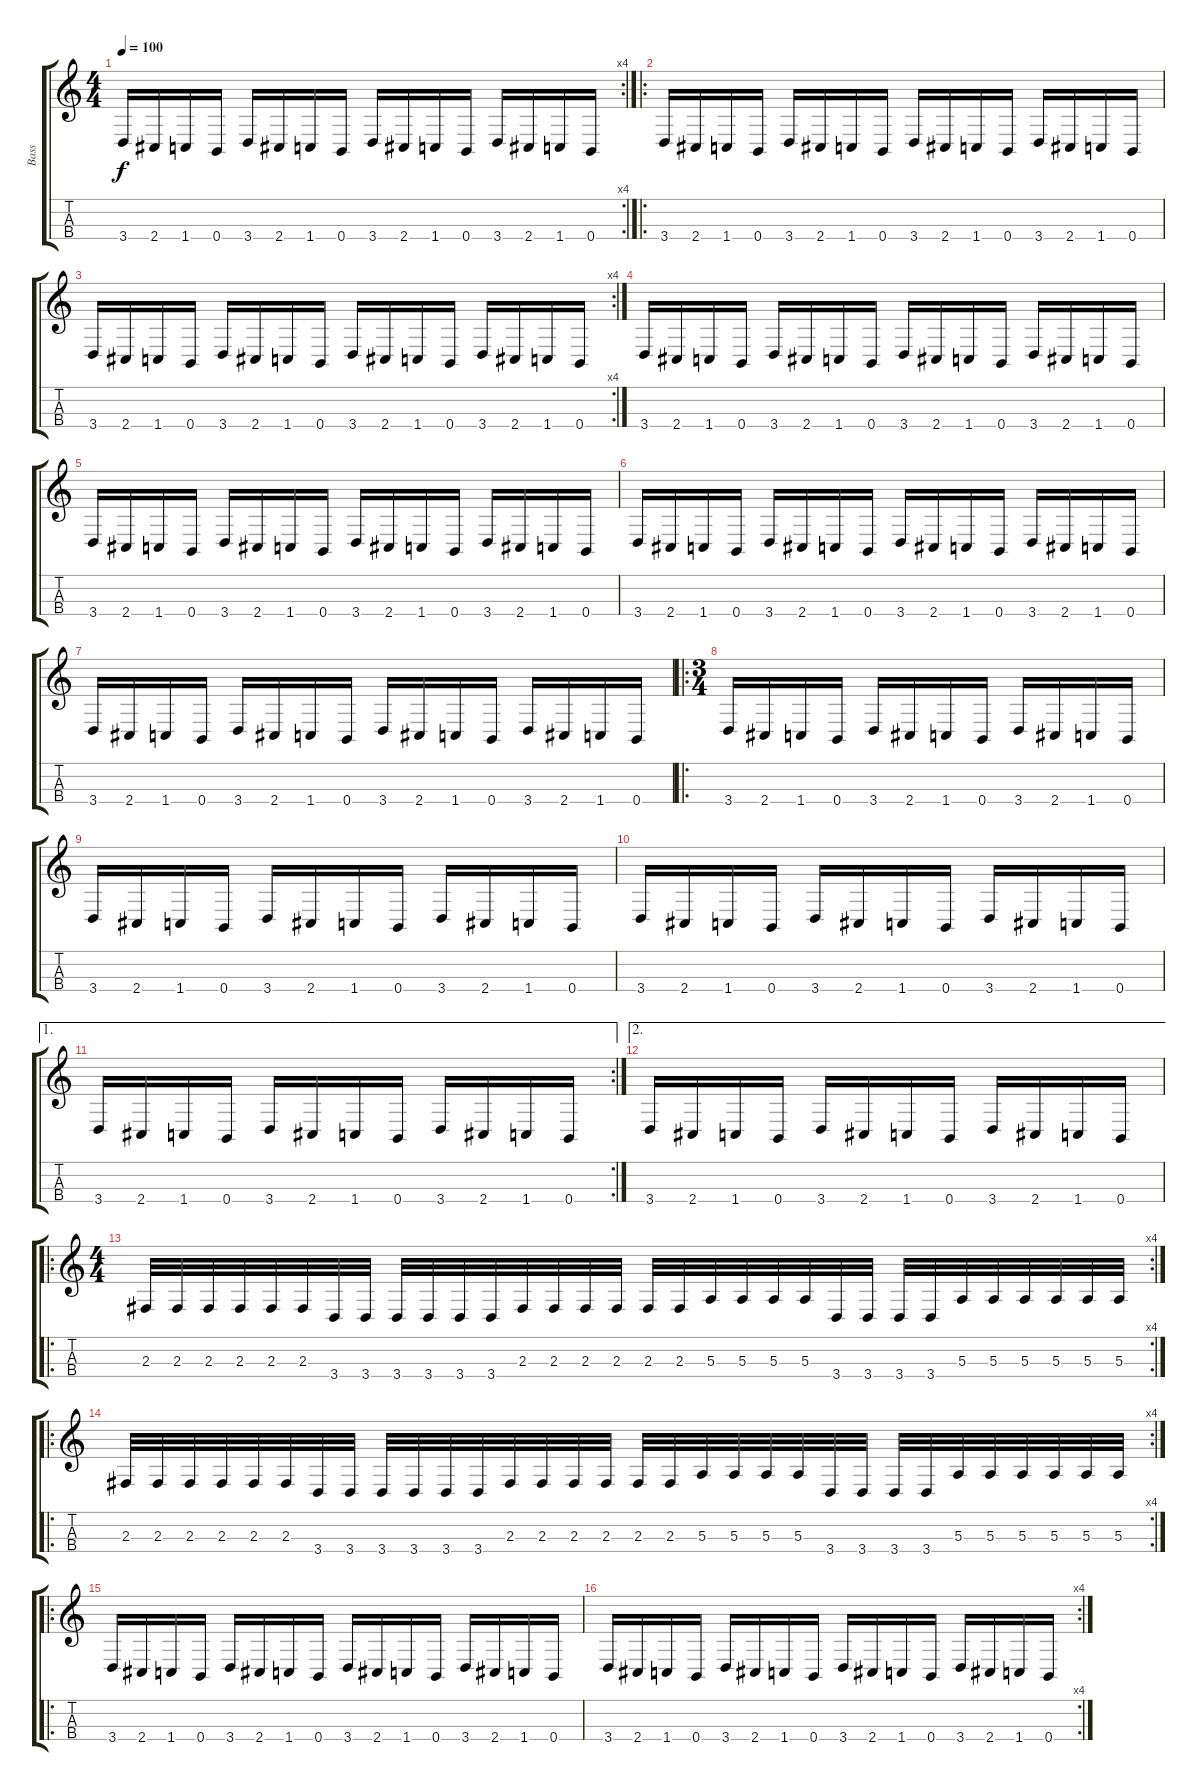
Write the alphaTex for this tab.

\track ("Bass" "Bass") {instrument electricbassfinger}
\staff {score tabs}
\tuning (D3 A2 E2 B1) {hide}
\rc 4
\ts (4 4)
\tempo 100
\clef g2
\ks c
3.4.16{dy f} 2.4.16 1.4.16 0.4.16 3.4.16 2.4.16 1.4.16 0.4.16 3.4.16 2.4.16 1.4.16 0.4.16 3.4.16 2.4.16 1.4.16 0.4.16 |
\ro
3.4.16 2.4.16 1.4.16 0.4.16 3.4.16 2.4.16 1.4.16 0.4.16 3.4.16 2.4.16 1.4.16 0.4.16 3.4.16 2.4.16 1.4.16 0.4.16 |
\rc 4
3.4.16 2.4.16 1.4.16 0.4.16 3.4.16 2.4.16 1.4.16 0.4.16 3.4.16 2.4.16 1.4.16 0.4.16 3.4.16 2.4.16 1.4.16 0.4.16 |
3.4.16 2.4.16 1.4.16 0.4.16 3.4.16 2.4.16 1.4.16 0.4.16 3.4.16 2.4.16 1.4.16 0.4.16 3.4.16 2.4.16 1.4.16 0.4.16 |
3.4.16 2.4.16 1.4.16 0.4.16 3.4.16 2.4.16 1.4.16 0.4.16 3.4.16 2.4.16 1.4.16 0.4.16 3.4.16 2.4.16 1.4.16 0.4.16 |
3.4.16 2.4.16 1.4.16 0.4.16 3.4.16 2.4.16 1.4.16 0.4.16 3.4.16 2.4.16 1.4.16 0.4.16 3.4.16 2.4.16 1.4.16 0.4.16 |
3.4.16 2.4.16 1.4.16 0.4.16 3.4.16 2.4.16 1.4.16 0.4.16 3.4.16 2.4.16 1.4.16 0.4.16 3.4.16 2.4.16 1.4.16 0.4.16 |
\ro
\ts (3 4)
3.4.16 2.4.16 1.4.16 0.4.16 3.4.16 2.4.16 1.4.16 0.4.16 3.4.16 2.4.16 1.4.16 0.4.16 |
3.4.16 2.4.16 1.4.16 0.4.16 3.4.16 2.4.16 1.4.16 0.4.16 3.4.16 2.4.16 1.4.16 0.4.16 |
3.4.16 2.4.16 1.4.16 0.4.16 3.4.16 2.4.16 1.4.16 0.4.16 3.4.16 2.4.16 1.4.16 0.4.16 |
\ae 1
\rc 2
3.4.16 2.4.16 1.4.16 0.4.16 3.4.16 2.4.16 1.4.16 0.4.16 3.4.16 2.4.16 1.4.16 0.4.16 |
\ae 2
3.4.16 2.4.16 1.4.16 0.4.16 3.4.16 2.4.16 1.4.16 0.4.16 3.4.16 2.4.16 1.4.16 0.4.16 |
\ro
\rc 4
\ts (4 4)
2.3.32 2.3.32 2.3.32 2.3.32 2.3.32 2.3.32 3.4.32 3.4.32 3.4.32 3.4.32 3.4.32 3.4.32 2.3.32 2.3.32 2.3.32 2.3.32 2.3.32 2.3.32 5.3.32 5.3.32 5.3.32 5.3.32 3.4.32 3.4.32 3.4.32 3.4.32 5.3.32 5.3.32 5.3.32 5.3.32 5.3.32 5.3.32 |
\ro
\rc 4
2.3.32 2.3.32 2.3.32 2.3.32 2.3.32 2.3.32 3.4.32 3.4.32 3.4.32 3.4.32 3.4.32 3.4.32 2.3.32 2.3.32 2.3.32 2.3.32 2.3.32 2.3.32 5.3.32 5.3.32 5.3.32 5.3.32 3.4.32 3.4.32 3.4.32 3.4.32 5.3.32 5.3.32 5.3.32 5.3.32 5.3.32 5.3.32 |
\ro
3.4.16 2.4.16 1.4.16 0.4.16 3.4.16 2.4.16 1.4.16 0.4.16 3.4.16 2.4.16 1.4.16 0.4.16 3.4.16 2.4.16 1.4.16 0.4.16 |
\rc 4
3.4.16 2.4.16 1.4.16 0.4.16 3.4.16 2.4.16 1.4.16 0.4.16 3.4.16 2.4.16 1.4.16 0.4.16 3.4.16 2.4.16 1.4.16 0.4.16
